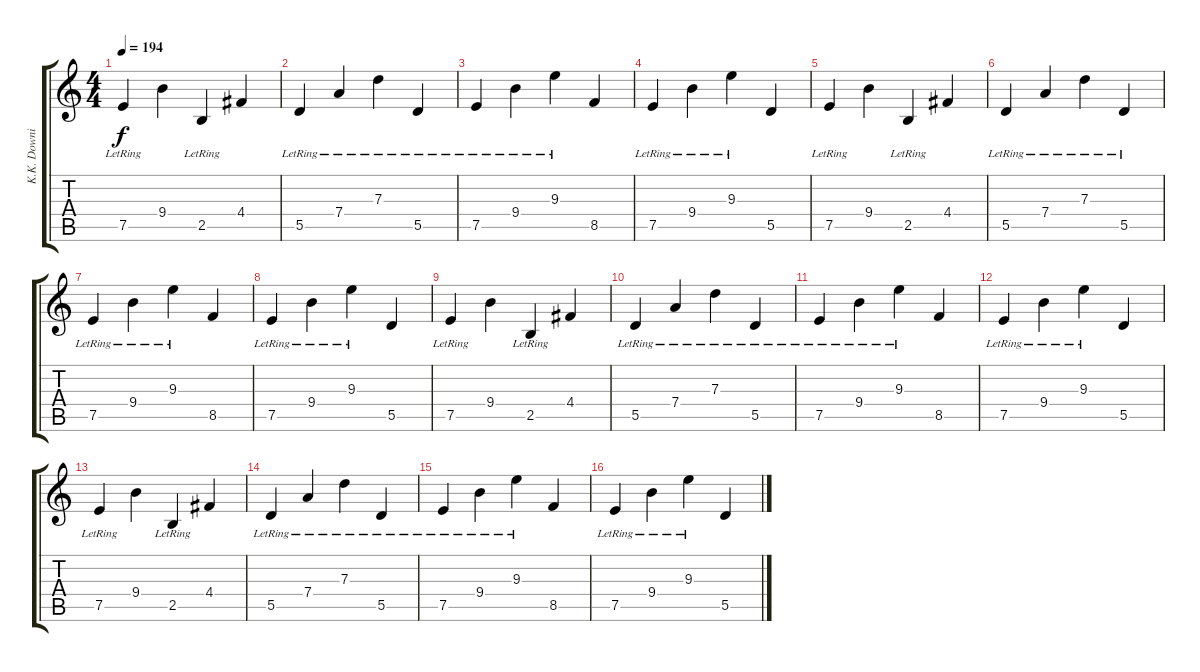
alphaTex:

\track ("K.K. Downing" "K.K. Downi") {instrument distortionguitar}
\staff {score tabs}
\tuning (E4 B3 G3 D3 A2 E2) {hide}
\ts (4 4)
\tempo 194
\clef g2
\ks c
7.5{lr}.4{dy f} 9.4.4 2.5{lr}.4 4.4.4 |
5.5{lr}.4 7.4{lr}.4 7.3{lr}.4 5.5{lr}.4 |
7.5{lr}.4 9.4{lr}.4 9.3{lr}.4 8.5.4 |
7.5{lr}.4 9.4{lr}.4 9.3{lr}.4 5.5.4 |
7.5{lr}.4 9.4.4 2.5{lr}.4 4.4.4 |
5.5{lr}.4 7.4{lr}.4 7.3{lr}.4 5.5{lr}.4 |
7.5{lr}.4 9.4{lr}.4 9.3{lr}.4 8.5.4 |
7.5{lr}.4 9.4{lr}.4 9.3{lr}.4 5.5.4 |
7.5{lr}.4 9.4.4 2.5{lr}.4 4.4.4 |
5.5{lr}.4 7.4{lr}.4 7.3{lr}.4 5.5{lr}.4 |
7.5{lr}.4 9.4{lr}.4 9.3{lr}.4 8.5.4 |
7.5{lr}.4 9.4{lr}.4 9.3{lr}.4 5.5.4 |
7.5{lr}.4 9.4.4 2.5{lr}.4 4.4.4 |
5.5{lr}.4 7.4{lr}.4 7.3{lr}.4 5.5{lr}.4 |
7.5{lr}.4 9.4{lr}.4 9.3{lr}.4 8.5.4 |
7.5{lr}.4 9.4{lr}.4 9.3{lr}.4 5.5.4
